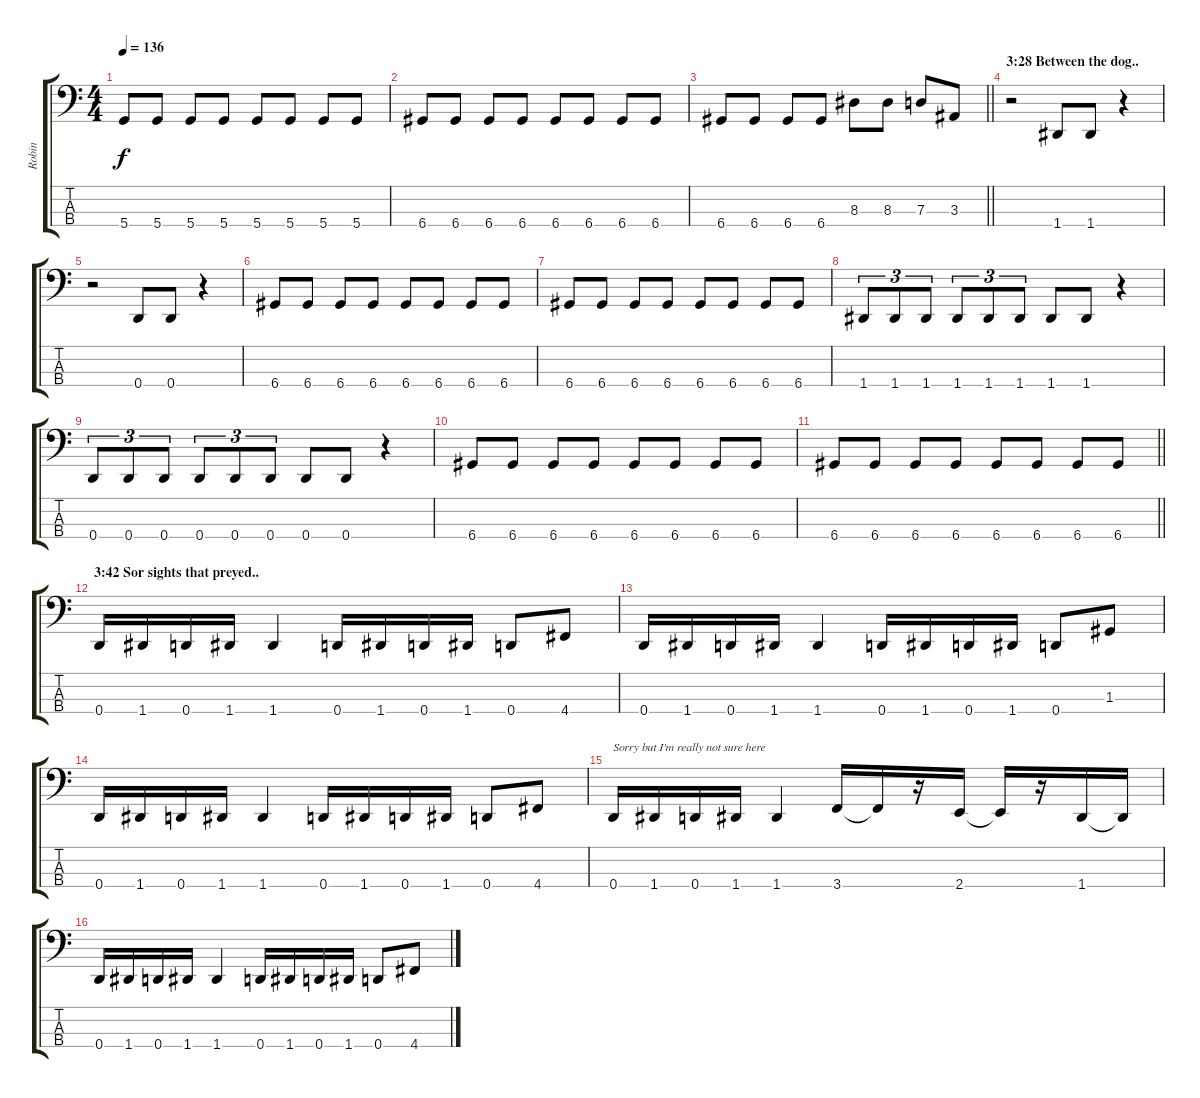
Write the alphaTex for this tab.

\track ("Robin" "Robin") {instrument electricbasspick}
\staff {score tabs}
\tuning (F2 C2 G1 D1) {hide}
\ts (4 4)
\tempo 136
\clef f4
\ks c
5.4.8{dy f} 5.4.8 5.4.8 5.4.8 5.4.8 5.4.8 5.4.8 5.4.8 |
6.4.8 6.4.8 6.4.8 6.4.8 6.4.8 6.4.8 6.4.8 6.4.8 |
\barLineRight lightlight
6.4.8 6.4.8 6.4.8 6.4.8 8.3.8 8.3.8 7.3.8 3.3.8 |
\section ("" "3:28 Between the dog..")
r.2 1.4.8 1.4.8 r.4 |
r.2 0.4.8 0.4.8 r.4 |
6.4.8 6.4.8 6.4.8 6.4.8 6.4.8 6.4.8 6.4.8 6.4.8 |
6.4.8 6.4.8 6.4.8 6.4.8 6.4.8 6.4.8 6.4.8 6.4.8 |
1.4.8{tu (3 2)} 1.4.8{tu (3 2)} 1.4.8{tu (3 2)} 1.4.8{tu (3 2)} 1.4.8{tu (3 2)} 1.4.8{tu (3 2)} 1.4.8 1.4.8 r.4 |
0.4.8{tu (3 2)} 0.4.8{tu (3 2)} 0.4.8{tu (3 2)} 0.4.8{tu (3 2)} 0.4.8{tu (3 2)} 0.4.8{tu (3 2)} 0.4.8 0.4.8 r.4 |
6.4.8 6.4.8 6.4.8 6.4.8 6.4.8 6.4.8 6.4.8 6.4.8 |
\barLineRight lightlight
6.4.8 6.4.8 6.4.8 6.4.8 6.4.8 6.4.8 6.4.8 6.4.8 |
\section ("" "3:42 Sor sights that preyed..")
0.4.16 1.4.16 0.4.16 1.4.16 1.4.4 0.4.16 1.4.16 0.4.16 1.4.16 0.4.8 4.4.8 |
0.4.16 1.4.16 0.4.16 1.4.16 1.4.4 0.4.16 1.4.16 0.4.16 1.4.16 0.4.8 1.3.8 |
0.4.16 1.4.16 0.4.16 1.4.16 1.4.4 0.4.16 1.4.16 0.4.16 1.4.16 0.4.8 4.4.8 |
0.4.16{txt "Sorry but I'm really not sure here"} 1.4.16 0.4.16 1.4.16 1.4.4 3.4.16 3.4{t}.16 r.16 2.4.16 2.4{t}.16 r.16 1.4.16 1.4{t}.16 |
0.4.16 1.4.16 0.4.16 1.4.16 1.4.4 0.4.16 1.4.16 0.4.16 1.4.16 0.4.8 4.4.8
